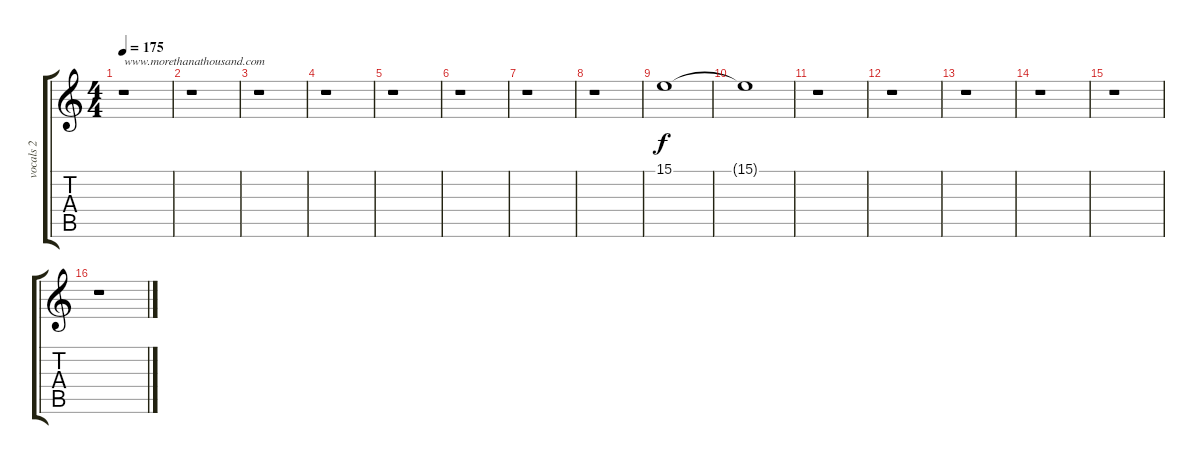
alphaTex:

\track ("vocals 2" "vocals 2") {instrument lead2sawtooth}
\staff {score tabs}
\tuning (Db4 Ab3 E3 B2 Gb2 B1) {hide}
\ts (4 4)
\tempo 175
\clef g2
\ks c
r.1{txt "www.morethanathousand.com" dy f instrument lead2sawtooth} |
r.1 |
r.1 |
r.1 |
r.1 |
r.1 |
r.1 |
r.1 |
15.1.1 |
15.1{t}.1 |
r.1 |
r.1 |
r.1 |
r.1 |
r.1 |
r.1
